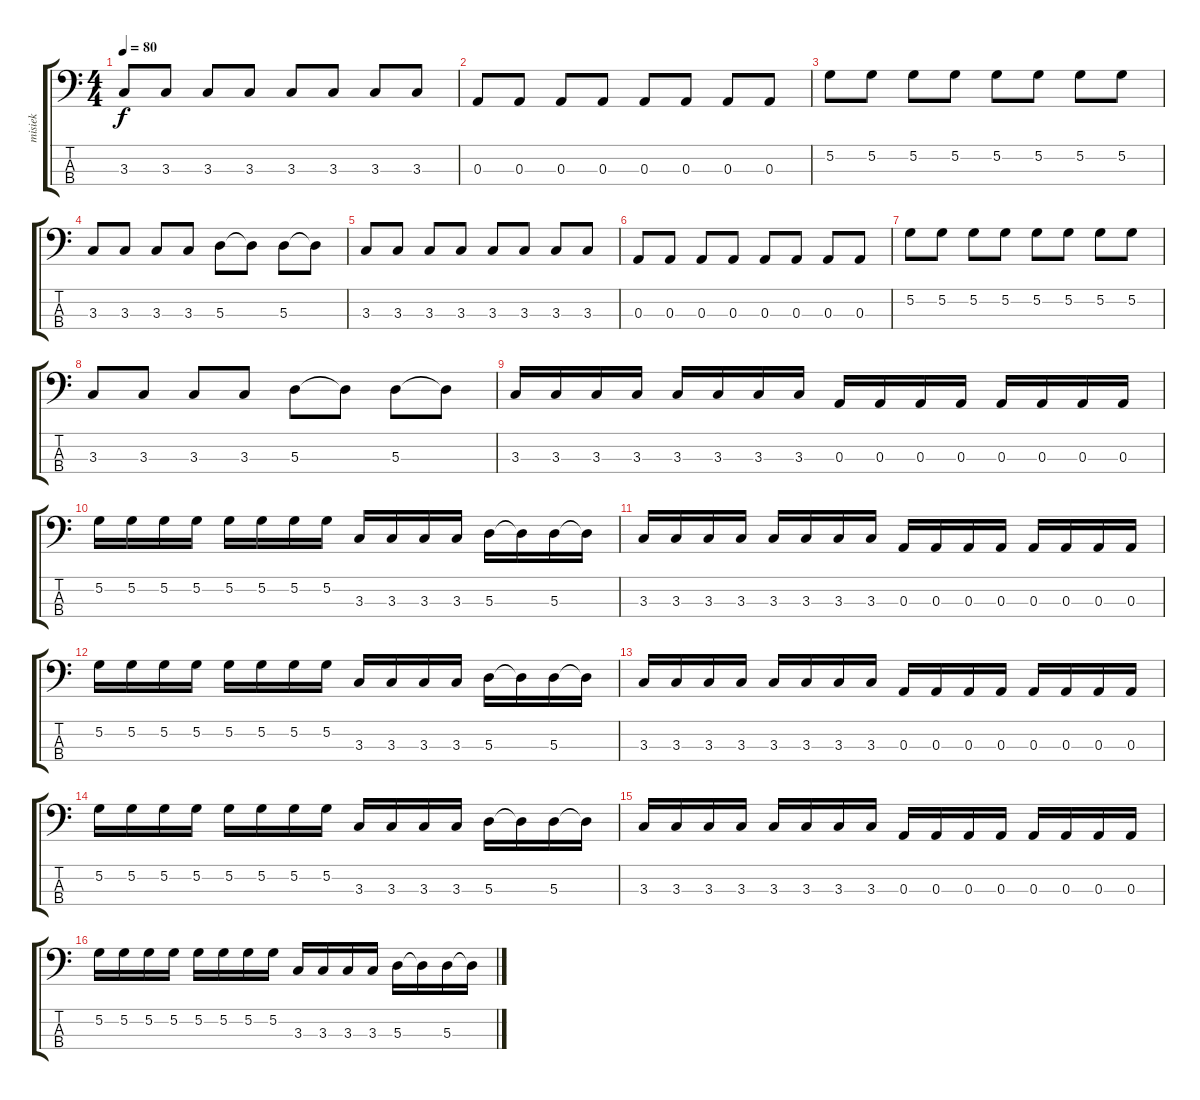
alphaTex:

\track ("misiek" "misiek") {instrument electricbasspick}
\staff {score tabs}
\tuning (G2 D2 A1 E1) {hide}
\ts (4 4)
\tempo 80
\clef f4
\ks c
3.3.8{dy f} 3.3.8 3.3.8 3.3.8 3.3.8 3.3.8 3.3.8 3.3.8 |
0.3.8 0.3.8 0.3.8 0.3.8 0.3.8 0.3.8 0.3.8 0.3.8 |
5.2.8 5.2.8 5.2.8 5.2.8 5.2.8 5.2.8 5.2.8 5.2.8 |
3.3.8 3.3.8 3.3.8 3.3.8 5.3.8 5.3{t}.8 5.3.8 5.3{t}.8 |
3.3.8 3.3.8 3.3.8 3.3.8 3.3.8 3.3.8 3.3.8 3.3.8 |
0.3.8 0.3.8 0.3.8 0.3.8 0.3.8 0.3.8 0.3.8 0.3.8 |
5.2.8 5.2.8 5.2.8 5.2.8 5.2.8 5.2.8 5.2.8 5.2.8 |
3.3.8 3.3.8 3.3.8 3.3.8 5.3.8 5.3{t}.8 5.3.8 5.3{t}.8 |
3.3.16 3.3.16 3.3.16 3.3.16 3.3.16 3.3.16 3.3.16 3.3.16 0.3.16 0.3.16 0.3.16 0.3.16 0.3.16 0.3.16 0.3.16 0.3.16 |
5.2.16 5.2.16 5.2.16 5.2.16 5.2.16 5.2.16 5.2.16 5.2.16 3.3.16 3.3.16 3.3.16 3.3.16 5.3.16 5.3{t}.16 5.3.16 5.3{t}.16 |
3.3.16 3.3.16 3.3.16 3.3.16 3.3.16 3.3.16 3.3.16 3.3.16 0.3.16 0.3.16 0.3.16 0.3.16 0.3.16 0.3.16 0.3.16 0.3.16 |
5.2.16 5.2.16 5.2.16 5.2.16 5.2.16 5.2.16 5.2.16 5.2.16 3.3.16 3.3.16 3.3.16 3.3.16 5.3.16 5.3{t}.16 5.3.16 5.3{t}.16 |
3.3.16 3.3.16 3.3.16 3.3.16 3.3.16 3.3.16 3.3.16 3.3.16 0.3.16 0.3.16 0.3.16 0.3.16 0.3.16 0.3.16 0.3.16 0.3.16 |
5.2.16 5.2.16 5.2.16 5.2.16 5.2.16 5.2.16 5.2.16 5.2.16 3.3.16 3.3.16 3.3.16 3.3.16 5.3.16 5.3{t}.16 5.3.16 5.3{t}.16 |
3.3.16 3.3.16 3.3.16 3.3.16 3.3.16 3.3.16 3.3.16 3.3.16 0.3.16 0.3.16 0.3.16 0.3.16 0.3.16 0.3.16 0.3.16 0.3.16 |
5.2.16 5.2.16 5.2.16 5.2.16 5.2.16 5.2.16 5.2.16 5.2.16 3.3.16 3.3.16 3.3.16 3.3.16 5.3.16 5.3{t}.16 5.3.16 5.3{t}.16
